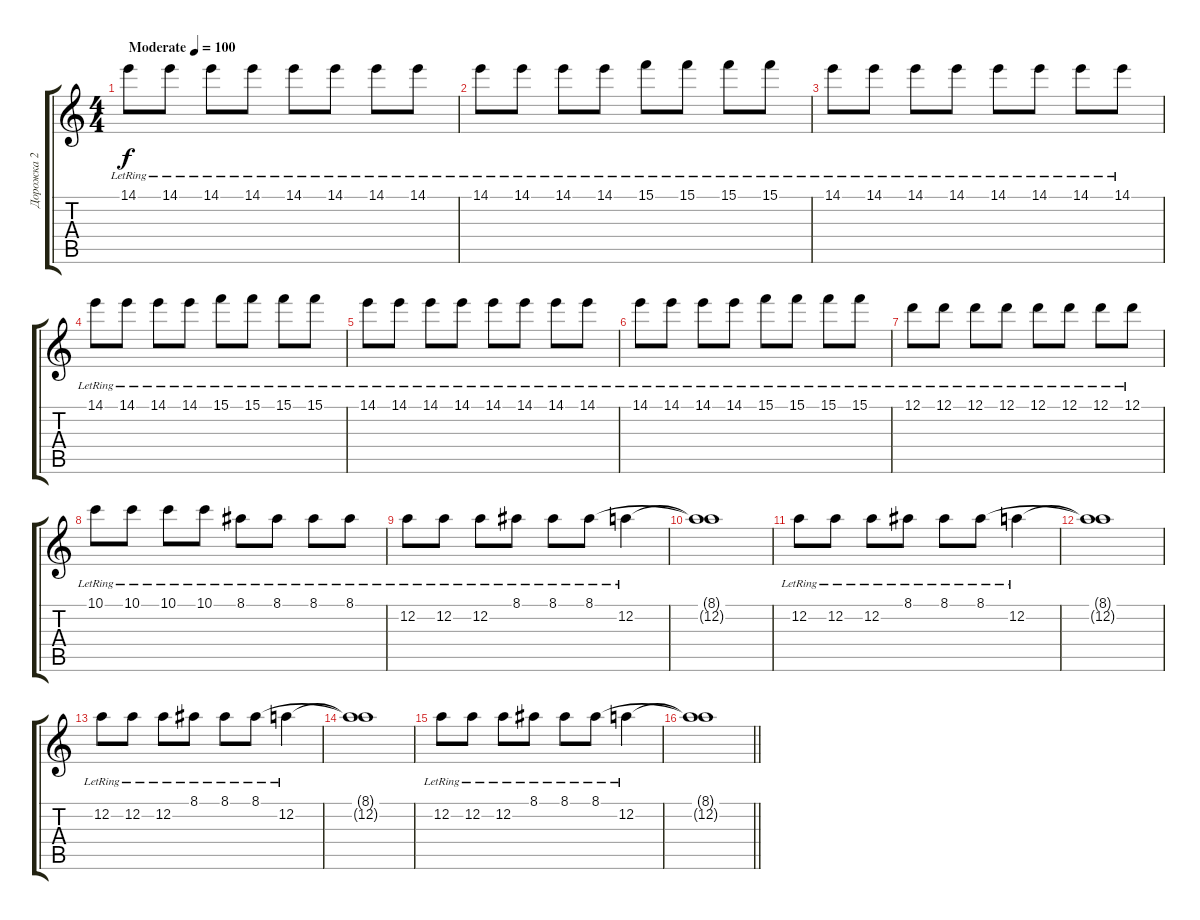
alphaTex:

\track ("Дорожка 2" "Дорожка 2") {instrument distortionguitar}
\staff {score tabs}
\tuning (D4 A3 F3 C3 G2 C2) {hide}
\ts (4 4)
\section ("" "")
\tempo (100 "Moderate")
\clef g2
\ks c
14.1{lr}.8{dy f instrument electricguitarclean} 14.1{lr}.8 14.1{lr}.8 14.1{lr}.8 14.1{lr}.8 14.1{lr}.8 14.1{lr}.8 14.1{lr}.8 |
14.1{lr}.8 14.1{lr}.8 14.1{lr}.8 14.1{lr}.8 15.1{lr}.8 15.1{lr}.8 15.1{lr}.8 15.1{lr}.8 |
14.1{lr}.8 14.1{lr}.8 14.1{lr}.8 14.1{lr}.8 14.1{lr}.8 14.1{lr}.8 14.1{lr}.8 14.1{lr}.8 |
14.1{lr}.8 14.1{lr}.8 14.1{lr}.8 14.1{lr}.8 15.1{lr}.8 15.1{lr}.8 15.1{lr}.8 15.1{lr}.8 |
14.1{lr}.8 14.1{lr}.8 14.1{lr}.8 14.1{lr}.8 14.1{lr}.8 14.1{lr}.8 14.1{lr}.8 14.1{lr}.8 |
14.1{lr}.8 14.1{lr}.8 14.1{lr}.8 14.1{lr}.8 15.1{lr}.8 15.1{lr}.8 15.1{lr}.8 15.1{lr}.8 |
12.1{lr}.8 12.1{lr}.8 12.1{lr}.8 12.1{lr}.8 12.1{lr}.8 12.1{lr}.8 12.1{lr}.8 12.1{lr}.8 |
10.1{lr}.8 10.1{lr}.8 10.1{lr}.8 10.1{lr}.8 8.1{lr}.8 8.1{lr}.8 8.1{lr}.8 8.1{lr}.8 |
12.2{lr}.8 12.2{lr}.8 12.2{lr}.8 8.1{lr}.8 8.1{lr}.8 8.1{lr}.8 12.2{lr}.4 |
(8.1{t} 12.2{t}).1 |
12.2{lr}.8 12.2{lr}.8 12.2{lr}.8 8.1{lr}.8 8.1{lr}.8 8.1{lr}.8 12.2{lr}.4 |
(8.1{t} 12.2{t}).1 |
12.2{lr}.8 12.2{lr}.8 12.2{lr}.8 8.1{lr}.8 8.1{lr}.8 8.1{lr}.8 12.2{lr}.4 |
(8.1{t} 12.2{t}).1 |
12.2{lr}.8 12.2{lr}.8 12.2{lr}.8 8.1{lr}.8 8.1{lr}.8 8.1{lr}.8 12.2{lr}.4 |
\barLineRight lightlight
(8.1{t} 12.2{t}).1
